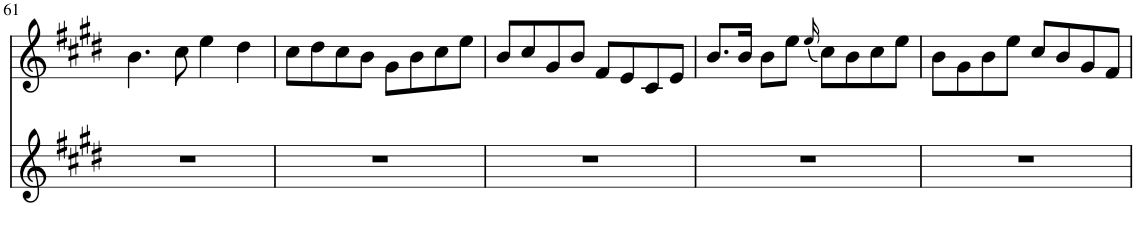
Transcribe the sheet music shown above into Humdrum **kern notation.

**kern	**kern
*part2	*part1
*staff2	*staff1
*I"Piano	*I"Piano
*I'Pno	*I'Pno
!!LO:PB:g=z
*clefG2	*clefG2
*k[f#c#g#d#]	*k[f#c#g#d#]
*M4/4	*M4/4
=61	=61
1r	4.b\
.	8cc#\
.	4ee\
.	4dd#\
=62	=62
1r	8cc#\L
.	8dd#\
.	8cc#\
.	8b\J
.	8g#\L
.	8b\
.	8cc#\
.	8ee\J
=63	=63
1r	8b/L
.	8cc#/
.	8g#/
.	8b/J
.	8f#/L
.	8e/
.	8c#/
.	8e/J
=64	=64
1r	8.b/L
.	16b/Jk
.	8b\L
.	8ee\J
.	(16qee/
.	8cc#\L)
.	8b\
.	8cc#\
.	8ee\J
=65	=65
1r	8b\L
.	8g#\
.	8b\
.	8ee\J
.	8cc#/L
.	8b/
.	8g#/
.	8f#/J
=	=
*-	*-
